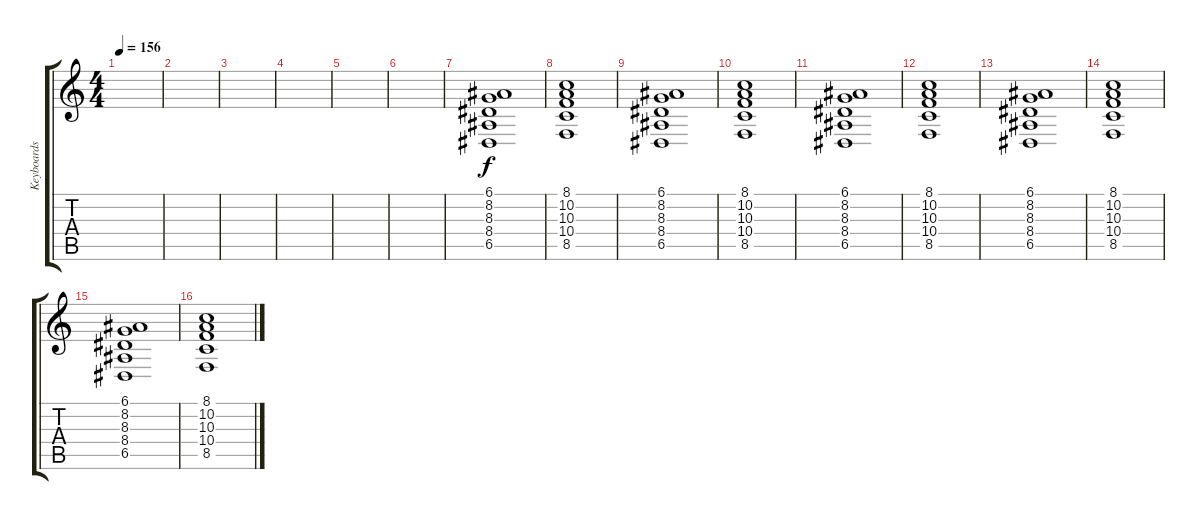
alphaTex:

\track ("Keyboards Rhythm" "Keyboards ") {instrument stringensemble1}
\staff {score tabs}
\tuning (E4 B3 G3 D3 A2 E2) {hide}
\ts (4 4)
\tempo 156
\clef g2
\ks c
|
|
|
|
|
|
(6.1 8.2 8.3 8.4 6.5).1{volume 6} |
(8.1 10.2 10.3 10.4 8.5).1 |
(6.1 8.2 8.3 8.4 6.5).1 |
(8.1 10.2 10.3 10.4 8.5).1 |
(6.1 8.2 8.3 8.4 6.5).1 |
(8.1 10.2 10.3 10.4 8.5).1 |
(6.1 8.2 8.3 8.4 6.5).1 |
(8.1 10.2 10.3 10.4 8.5).1 |
(6.1 8.2 8.3 8.4 6.5).1 |
(8.1 10.2 10.3 10.4 8.5).1
